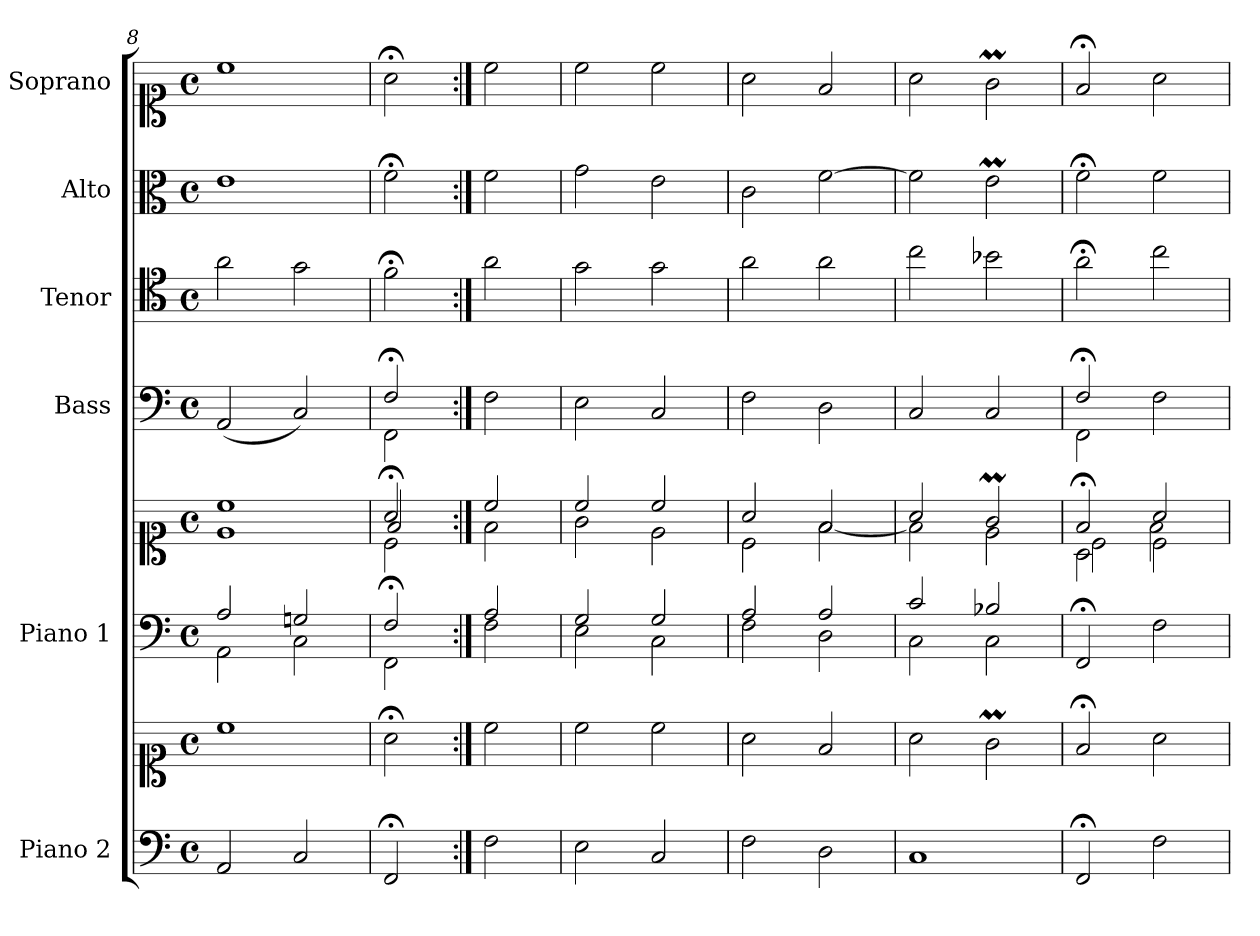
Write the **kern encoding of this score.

**kern	**kern	**kern	**kern	**kern	**kern	**kern	**kern
*part6	*part6	*part5	*part5	*part4	*part3	*part2	*part1
*staff8	*staff7	*staff6	*staff5	*staff4	*staff3	*staff2	*staff1
*I"Piano 2	*	*I"Piano 1	*	*I"Bass	*I"Tenor	*I"Alto	*I"Soprano
*I'Pno 2	*	*I'Pno 1	*	*I'B.	*I'T.	*I'A.	*I'S.
*clefF4	*clefC1	*clefF4	*clefC1	*clefF4	*clefC4	*clefC3	*clefC1
*	*	*	*	*	*ITrd7c12	*	*
*k[]	*k[]	*k[]	*k[]	*k[]	*k[]	*k[]	*k[]
*M4/4	*M4/4	*M4/4	*M4/4	*M4/4	*M4/4	*M4/4	*M4/4
*met(c)	*met(c)	*met(c)	*met(c)	*met(c)	*met(c)	*met(c)	*met(c)
=8	=8	=8	=8	=8	=8	=8	=8
*	*	*^	*^	*	*	*	*
2AA/	1cc\	2A/	2AA\	1cc/	1e\	(2AA/	2A\	1e\	1cc\
2C/	.	2Gn/	2C\	.	.	2C/)	2G\	.	.
=9	=9	=9	=9	=9	=9	=9	=9	=9	=9
*	*	*	*	*	*^	*^	*	*	*
2FF;/	2a;<\	2F;/	2FF\	2a;</	2c\	2f/	2F;</	2FF\	2F;<\	2f;<\	2a;<\
*	*	*	*	*	*v	*v	*	*	*	*	*
*	*	*	*	*	*	*v	*v	*	*	*
=10:|!	=10:|!	=10:|!	=10:|!	=10:|!	=10:|!	=10:|!	=10:|!	=10:|!	=10:|!
2F\	2cc\	2A/	2F\	2cc/	2f\	2F\	2A\	2f\	2cc\
=11	=11	=11	=11	=11	=11	=11	=11	=11	=11
2E\	2cc\	2G/	2E\	2cc/	2g\	2E\	2G\	2g\	2cc\
2C/	2cc\	2G/	2C\	2cc/	2e\	2C/	2G\	2e\	2cc\
=12	=12	=12	=12	=12	=12	=12	=12	=12	=12
2F\	2a\	2A/	2F\	2a/	2c\	2F\	2A\	2c\	2a\
2D\	2f/	2A/	2D\	2f/	[<2f\	2D\	2A\	[>2f\	2f/
=13	=13	=13	=13	=13	=13	=13	=13	=13	=13
1C/	2a\	2c/	2C\	2a/	2f\]	2C/	2c\	2f\]	2a\
.	2gM\	2B-X/	2C\	2gM/	2e\	2C/	2B-X\	2em\	2gM\
*	*	*v	*v	*	*	*	*	*	*
=14	=14	=14	=14	=14	=14	=14	=14	=14
*	*	*	*	*^	*^	*	*	*
2FF;/	2f;</	2FF;/	2f;</	2A\	2c\	2F;</	2FF\	2A;<\	2f;<\	2f;</
2F\	2a\	2F\	2a/	2c\	2f\	2F\	2ryy	2c\	2f\	2a\
*	*	*	*v	*v	*v	*	*	*	*	*
*	*	*	*	*v	*v	*	*	*
=	=	=	=	=	=	=	=
*-	*-	*-	*-	*-	*-	*-	*-
